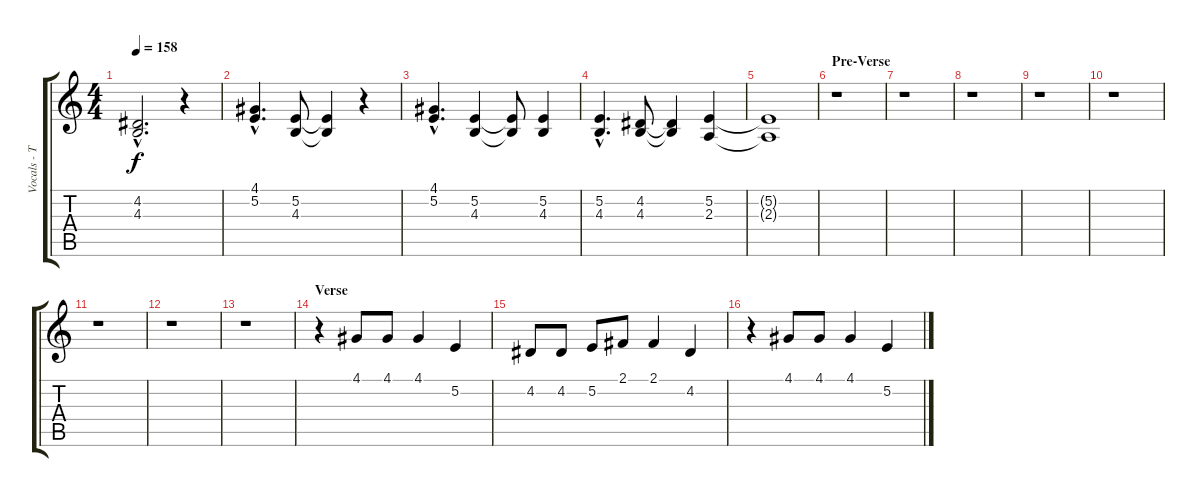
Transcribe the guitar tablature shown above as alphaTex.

\track ("Vocals - Tom" "Vocals - T") {instrument altosax}
\staff {score tabs}
\tuning (E4 B3 G3 D3 A2 E2) {hide}
\ts (4 4)
\tempo 158
\clef g2
\ks c
(4.2{hac t} 4.3{hac t}).2{d dy f} r.4 |
(4.1{hac} 5.2{hac}).4{d} (5.2 4.3).8 (5.2{t} 4.3{t}).4 r.4 |
(4.1{hac} 5.2{hac}).4{d} (5.2 4.3).4 (5.2{t} 4.3{t}).8 (5.2 4.3).4 |
(5.2{hac} 4.3{hac}).4{d} (4.2 4.3).8 (4.2{t} 4.3{t}).4 (5.2 2.3).4 |
(5.2{t} 2.3{t}).1 |
\section ("" "Pre-Verse")
r.1 |
r.1 |
r.1 |
r.1 |
r.1 |
r.1 |
r.1 |
r.1 |
\section ("" "Verse")
r.4 4.1.8 4.1.8 4.1.4 5.2.4 |
4.2.8 4.2.8 5.2.8 2.1.8 2.1.4 4.2.4 |
r.4 4.1.8 4.1.8 4.1.4 5.2.4
